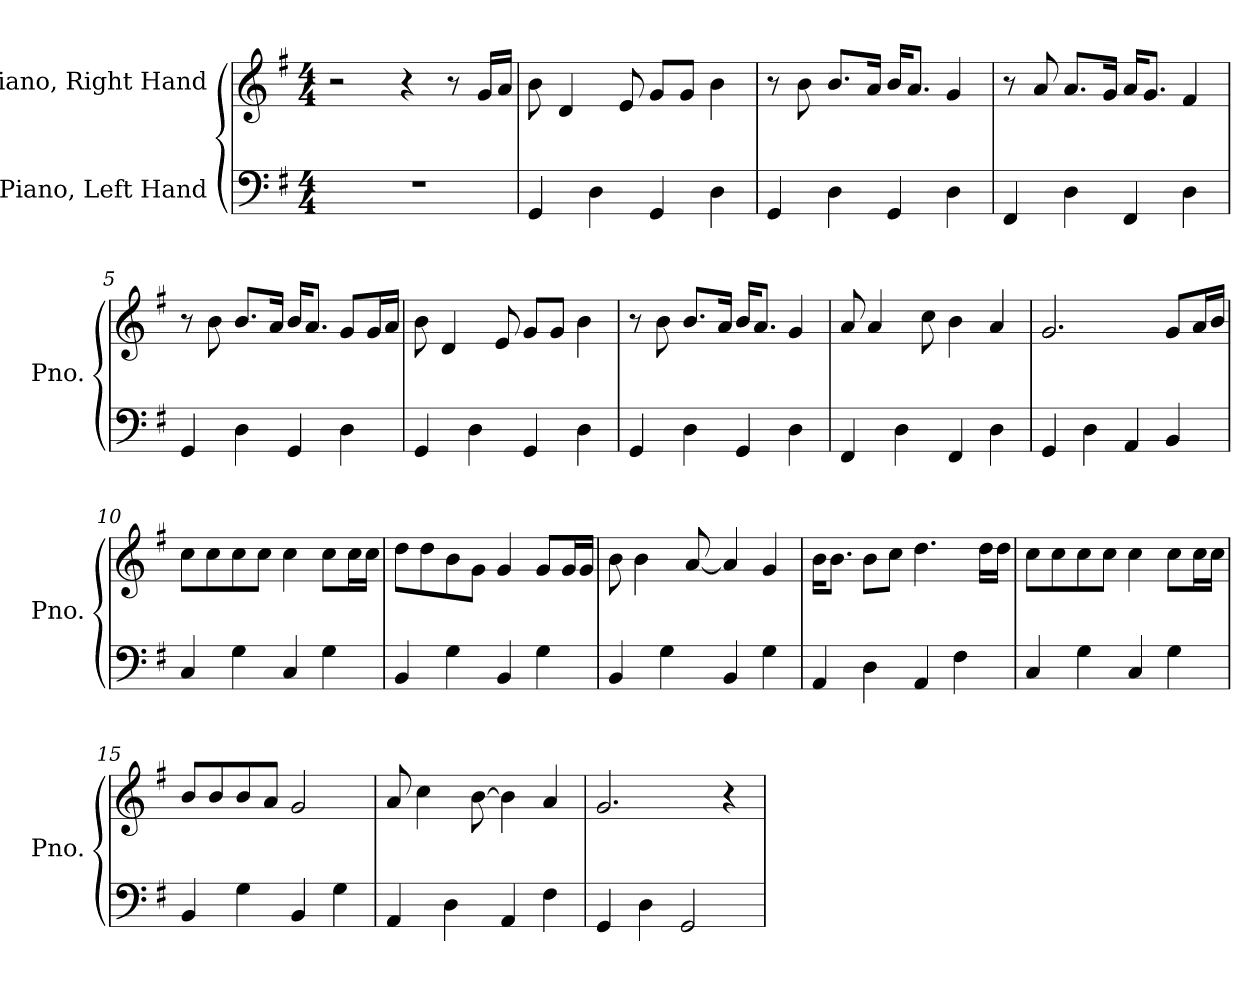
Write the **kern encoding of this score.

**kern	**kern
*part2	*part1
*staff2	*staff1
*I"Piano, Left Hand	*I"Piano, Right Hand
*I'Pno.	*I'Pno.
*clefF4	*clefG2
*k[f#]	*k[f#]
*M4/4	*M4/4
*MM100	*MM100
=1	=1
1r	2r
.	4r
.	8r
.	16g/LL
.	16a/JJ
=2	=2
4GG/	8b\
.	4d/
4D\	.
.	8e/
4GG/	8g/L
.	8g/J
4D\	4b\
=3	=3
4GG/	8r
.	8b\
4D\	8.b/L
.	16a/Jk
4GG/	16b/KL
.	8.a/J
4D\	4g/
=4	=4
4FF#/	8r
.	8a/
4D\	8.a/L
.	16g/Jk
4FF#/	16a/KL
.	8.g/J
4D\	4f#/
!!LO:LB:g=z
=5	=5
4GG/	8r
.	8b\
4D\	8.b/L
.	16a/Jk
4GG/	16b/KL
.	8.a/J
4D\	8g/L
.	16g/L
.	16a/JJ
=6	=6
4GG/	8b\
.	4d/
4D\	.
.	8e/
4GG/	8g/L
.	8g/J
4D\	4b\
=7	=7
4GG/	8r
.	8b\
4D\	8.b/L
.	16a/Jk
4GG/	16b/KL
.	8.a/J
4D\	4g/
=8	=8
4FF#/	8a/
.	4a/
4D\	.
.	8cc\
4FF#/	4b\
4D\	4a/
=9	=9
4GG/	2.g/
4D\	.
4AA/	.
4BB/	8g/L
.	16a/L
.	16b/JJ
!!LO:LB:g=z
=10	=10
4C/	8cc\L
.	8cc\
4G\	8cc\
.	8cc\J
4C/	4cc\
4G\	8cc\L
.	16cc\L
.	16cc\JJ
=11	=11
4BB/	8dd\L
.	8dd\
4G\	8b\
.	8g\J
4BB/	4g/
4G\	8g/L
.	16g/L
.	16g/JJ
=12	=12
4BB/	8b\
.	4b\
4G\	.
.	[8a/
4BB/	4a/]
4G\	4g/
=13	=13
4AA/	16b\KL
.	8.b\J
4D\	8b\L
.	8cc\J
4AA/	4.dd\
4F#\	.
.	16dd\LL
.	16dd\JJ
=14	=14
4C/	8cc\L
.	8cc\
4G\	8cc\
.	8cc\J
4C/	4cc\
4G\	8cc\L
.	16cc\L
.	16cc\JJ
!!LO:LB:g=z
=15	=15
4BB/	8b/L
.	8b/
4G\	8b/
.	8a/J
4BB/	2g/
4G\	.
=16	=16
4AA/	8a/
.	4cc\
4D\	.
.	[8b\
4AA/	4b\]
4F#\	4a/
=17	=17
4GG/	2.g/
4D\	.
2GG/	.
.	4r
=	=
*-	*-
